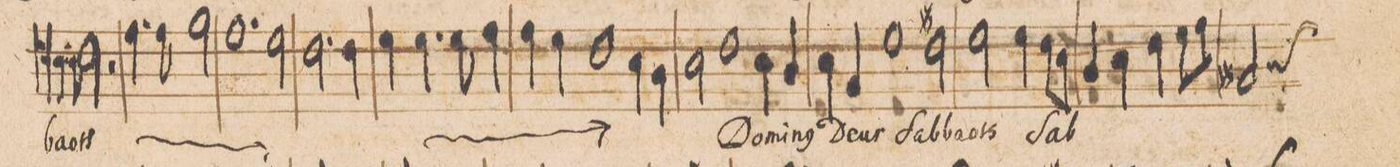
**kern	**text
*I"Alto	*
*clefC4	*
*k[]	*
*met(C|)	*
*M2/1	*
4.B\	-ba-
8B\	-oth
2c\	.
2r	.
=15-	=15-
*	*ij
4.e\	Do-
8e\	-mi-
2f\	-nus
1.e\	De-
=16-	=16-
.	-us
2d\	Sab-
2.c\	-ba-
4c\	-oth
=17-	=17-
4d\	Do-
4.d\	-mi-
8d\	-nus
4e\	De-
4e\	-us
4d\	.
1c\	Sab-
=18-	=18-
4B\	-ba-
4A\	.
2B\	-oth
*	*Xij
1c\	Do-
=19-	=19-
4B\	-mi-
4A/	-n(us)
4B\	De-
4G/	-us
1d\	Sab-
=20-	=20-
2c#X\	-ba-
2d\	-oth
4d\	Sab-
8c#\L	.
8B\J	.
=21-	=21-
4A/	.
4B\	.
4c\	.
8d\L	.
8e\J	.
*custos:a	*
2G#X/	-ba-
*-	*-
